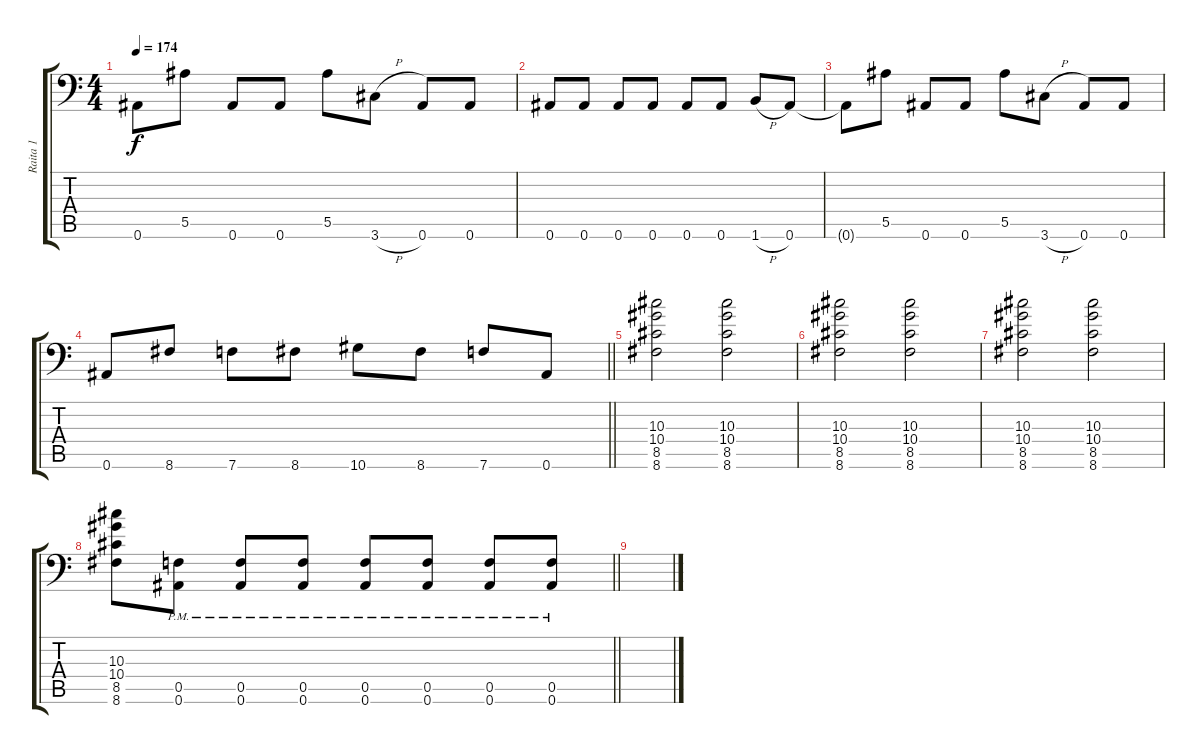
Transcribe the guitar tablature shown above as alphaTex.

\track ("Raita 1" "Raita 1") {instrument distortionguitar}
\staff {score tabs}
\tuning (C4 G3 Eb3 Bb2 F2 Bb1) {hide}
\ts (4 4)
\tempo 174
\clef f4
\ks c
0.6{t}.8{dy f} 5.5.8 0.6.8 0.6.8 5.5.8 3.6{h}.8 0.6.8 0.6.8 |
0.6.8 0.6.8 0.6.8 0.6.8 0.6.8 0.6.8 1.6{h}.8 0.6.8 |
0.6{t}.8 5.5.8 0.6.8 0.6.8 5.5.8 3.6{h}.8 0.6.8 0.6.8 |
\barLineRight lightlight
0.6.8 8.6.8 7.6.8 8.6.8 10.6.8 8.6.8 7.6.8 0.6.8 |
\section ("" "")
(10.3 10.4 8.5 8.6).2 (10.3 10.4 8.5 8.6).2 |
(10.3 10.4 8.5 8.6).2 (10.3 10.4 8.5 8.6).2 |
(10.3 10.4 8.5 8.6).2 (10.3 10.4 8.5 8.6).2 |
\barLineRight lightlight
(10.3 10.4 8.5 8.6).8 (0.5{pm} 0.6{pm}).8 (0.5{pm} 0.6{pm}).8 (0.5{pm} 0.6{pm}).8 (0.5{pm} 0.6{pm}).8 (0.5{pm} 0.6{pm}).8 (0.5{pm} 0.6{pm}).8 (0.5{pm} 0.6{pm}).8 |
\section ("" "")
